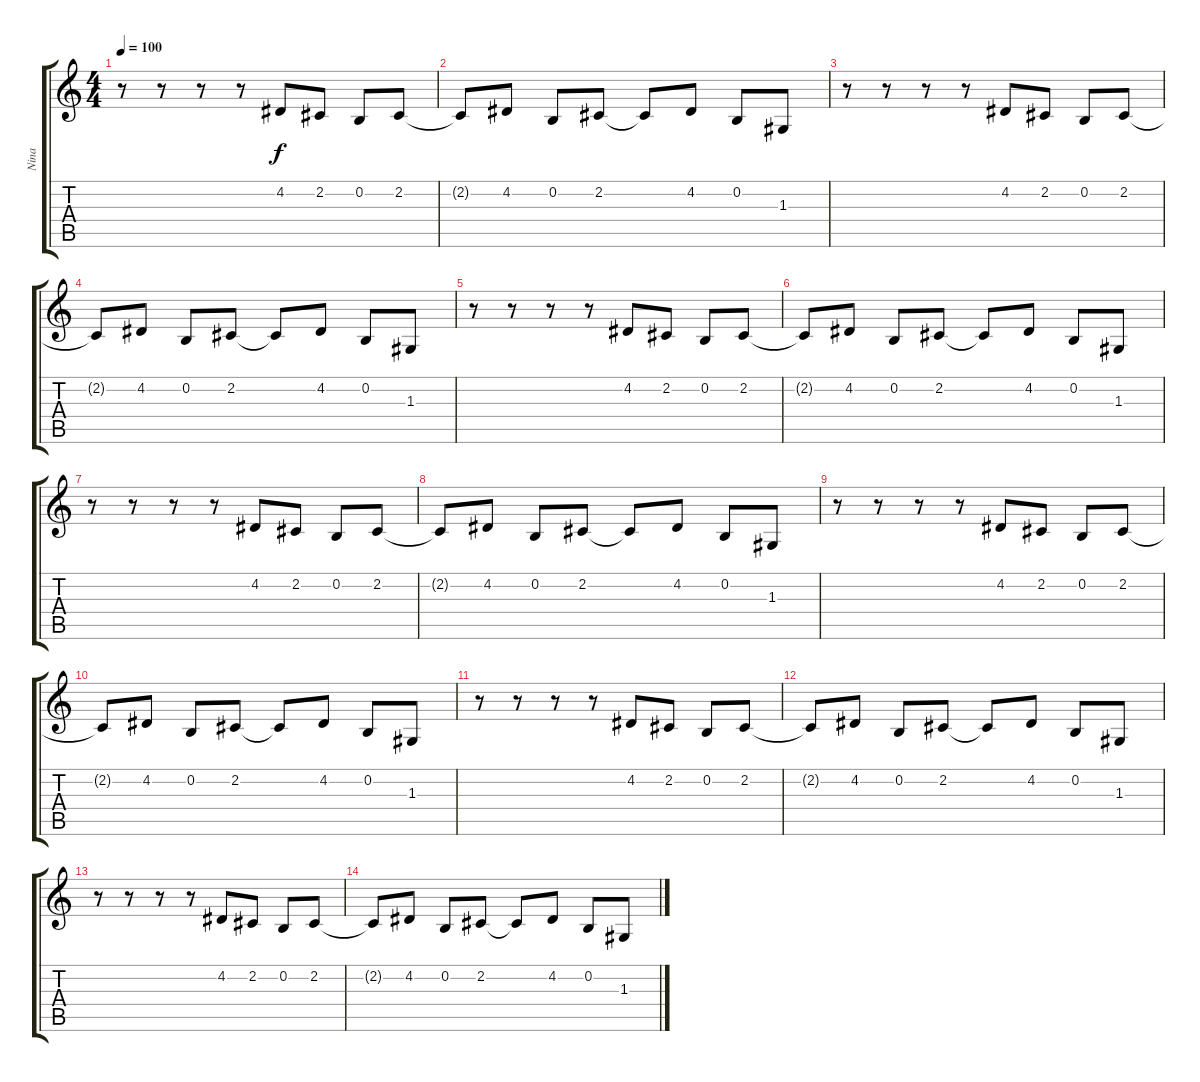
\track ("Nina" "Nina") {instrument synthvoice}
\staff {score tabs}
\tuning (E4 B3 G3 D3 A2 E2) {hide}
\ts (4 4)
\tempo 100
\clef g2
\ks c
r.8{dy f} r.8 r.8 r.8 4.2.8 2.2.8 0.2.8 2.2.8 |
2.2{t}.8 4.2.8 0.2.8 2.2.8 2.2{t}.8 4.2.8 0.2.8 1.3.8 |
r.8 r.8 r.8 r.8 4.2.8 2.2.8 0.2.8 2.2.8 |
2.2{t}.8 4.2.8 0.2.8 2.2.8 2.2{t}.8 4.2.8 0.2.8 1.3.8 |
r.8 r.8 r.8 r.8 4.2.8 2.2.8 0.2.8 2.2.8 |
2.2{t}.8 4.2.8 0.2.8 2.2.8 2.2{t}.8 4.2.8 0.2.8 1.3.8 |
r.8 r.8 r.8 r.8 4.2.8 2.2.8 0.2.8 2.2.8 |
2.2{t}.8 4.2.8 0.2.8 2.2.8 2.2{t}.8 4.2.8 0.2.8 1.3.8 |
r.8 r.8 r.8 r.8 4.2.8 2.2.8 0.2.8 2.2.8 |
2.2{t}.8 4.2.8 0.2.8 2.2.8 2.2{t}.8 4.2.8 0.2.8 1.3.8 |
r.8 r.8 r.8 r.8 4.2.8 2.2.8 0.2.8 2.2.8 |
2.2{t}.8 4.2.8 0.2.8 2.2.8 2.2{t}.8 4.2.8 0.2.8 1.3.8 |
r.8 r.8 r.8 r.8 4.2.8 2.2.8 0.2.8 2.2.8 |
2.2{t}.8 4.2.8 0.2.8 2.2.8 2.2{t}.8 4.2.8 0.2.8 1.3.8
